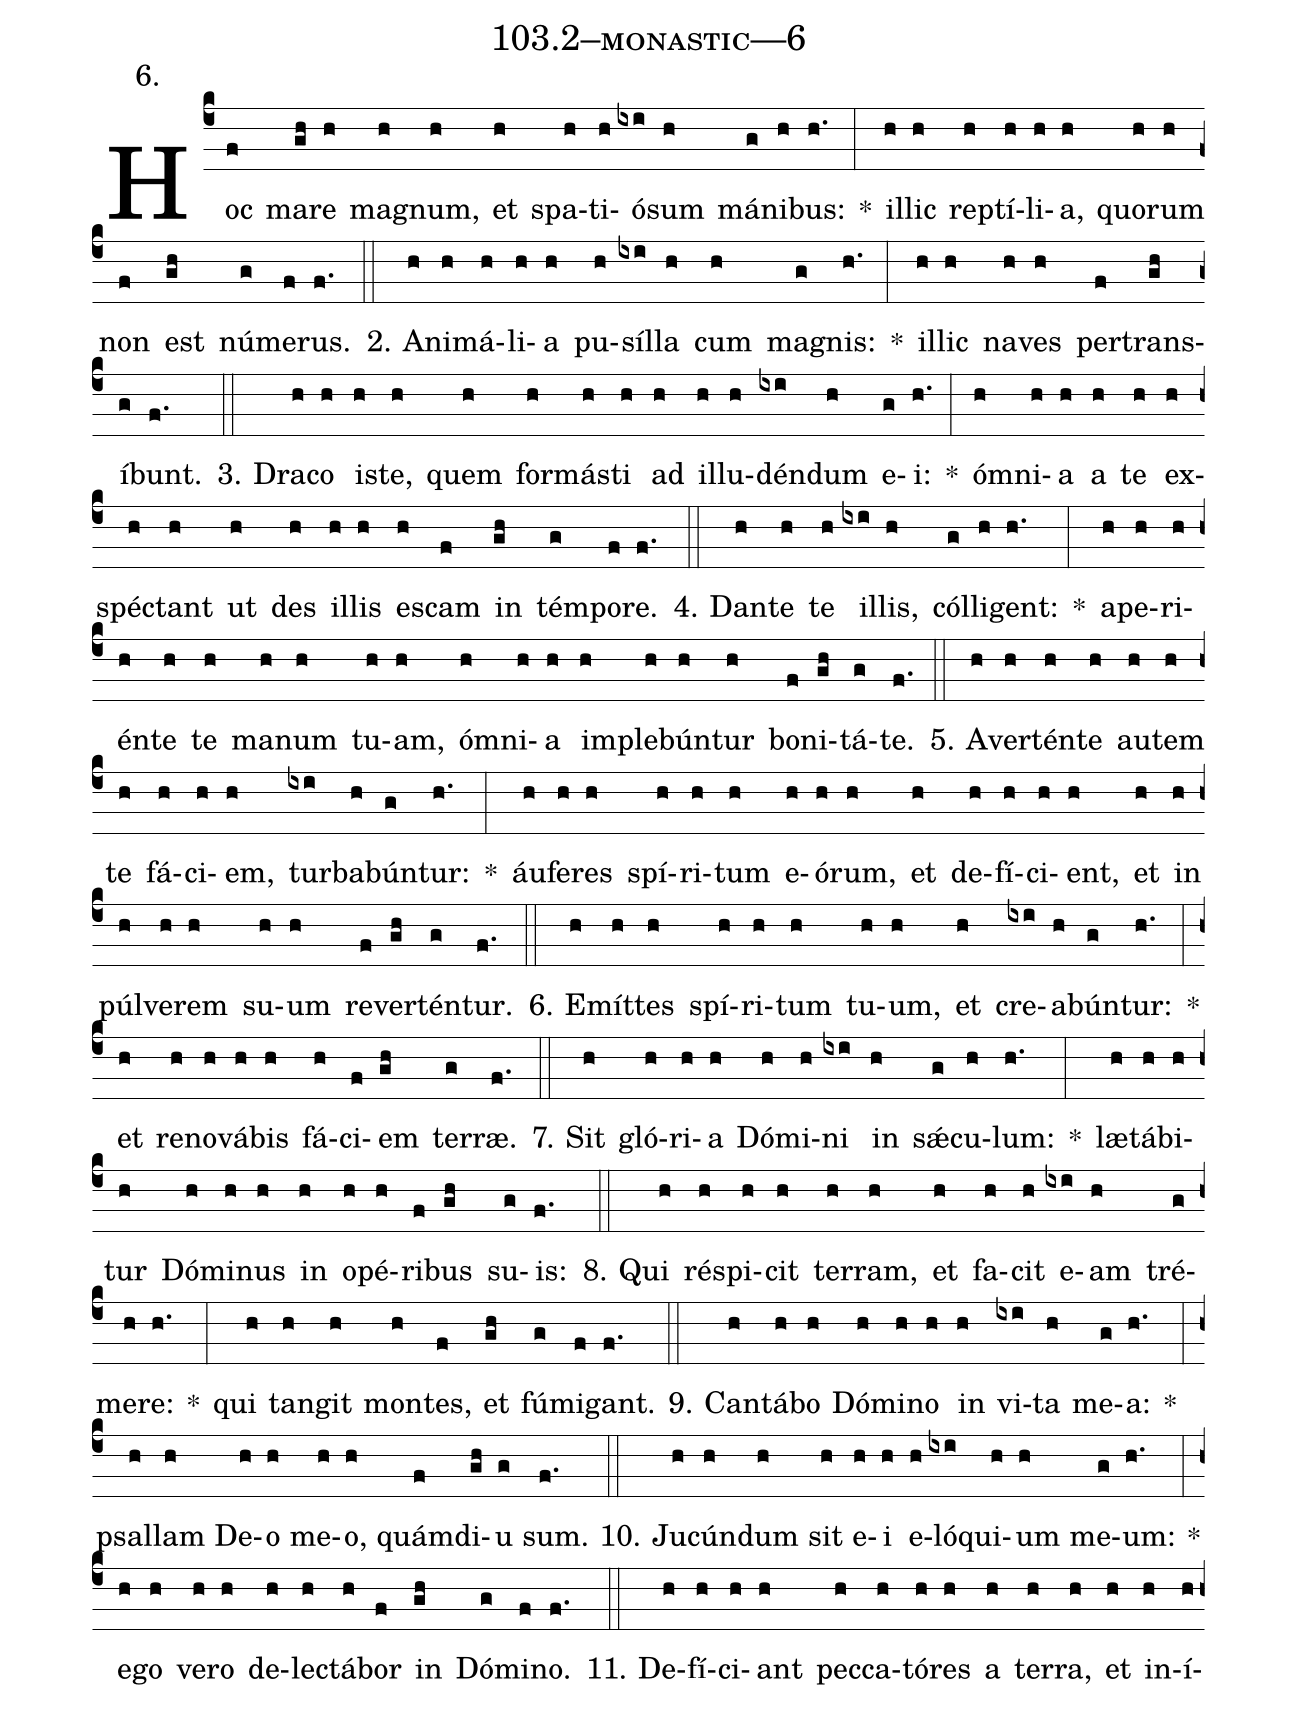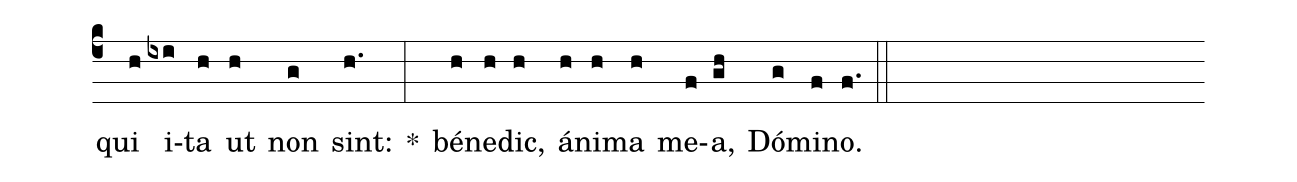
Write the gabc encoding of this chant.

name: 103.2--monastic---6;
annotation: 6.;
%%
(c4)Hoc(f) ma(gh)re(h) ma(h)gnum,(h) et(h) spa(h)ti(h)ó(ixi)sum(h) má(g)ni(h)bus:(h.) *(:) il(h)lic(h) rep(h)tí(h)li(h)a,(h) quo(h)rum(h) non(f) est(gh) nú(g)me(f)rus.(f.) (::)
2. A(h)ni(h)má(h)li(h)a(h) pu(h)síl(ixi)la(h) cum(h) ma(g)gnis:(h.) *(:) il(h)lic(h) na(h)ves(h) per(f)trans(gh)í(g)bunt.(f.) (::)
3. Dra(h)co(h) is(h)te,(h) quem(h) for(h)más(h)ti(h) ad(h) il(h)lu(h)dén(ixi)dum(h) e(g)i:(h.) *(:) óm(h)ni(h)a(h) a(h) te(h) ex(h)spéc(h)tant(h) ut(h) des(h) il(h)lis(h) es(h)cam(f) in(gh) tém(g)po(f)re.(f.) (::)
4. Dan(h)te(h) te(h) il(ixi)lis,(h) cól(g)li(h)gent:(h.) *(:) a(h)pe(h)ri(h)én(h)te(h) te(h) ma(h)num(h) tu(h)am,(h) óm(h)ni(h)a(h) im(h)ple(h)bún(h)tur(h) bo(f)ni(gh)tá(g)te.(f.) (::)
5. A(h)ver(h)tén(h)te(h) au(h)tem(h) te(h) fá(h)ci(h)em,(h) tur(ixi)ba(h)bún(g)tur:(h.) *(:) áu(h)fe(h)res(h) spí(h)ri(h)tum(h) e(h)ó(h)rum,(h) et(h) de(h)fí(h)ci(h)ent,(h) et(h) in(h) púl(h)ve(h)rem(h) su(h)um(h) re(f)ver(gh)tén(g)tur.(f.) (::)
6. E(h)mít(h)tes(h) spí(h)ri(h)tum(h) tu(h)um,(h) et(h) cre(ixi)a(h)bún(g)tur:(h.) *(:) et(h) re(h)no(h)vá(h)bis(h) fá(h)ci(f)em(gh) ter(g)ræ.(f.) (::)
7. Sit(h) gló(h)ri(h)a(h) Dó(h)mi(h)ni(ixi) in(h) sǽ(g)cu(h)lum:(h.) *(:) læ(h)tá(h)bi(h)tur(h) Dó(h)mi(h)nus(h) in(h) o(h)pé(h)ri(f)bus(gh) su(g)is:(f.) (::)
8. Qui(h) ré(h)spi(h)cit(h) ter(h)ram,(h) et(h) fa(h)cit(h) e(ixi)am(h) tré(g)me(h)re:(h.) *(:) qui(h) tan(h)git(h) mon(h)tes,(f) et(gh) fú(g)mi(f)gant.(f.) (::)
9. Can(h)tá(h)bo(h) Dó(h)mi(h)no(h) in(h) vi(ixi)ta(h) me(g)a:(h.) *(:) psal(h)lam(h) De(h)o(h) me(h)o,(h) quám(f)di(gh)u(g) sum.(f.) (::)
10. Ju(h)cún(h)dum(h) sit(h) e(h)i(h) e(h)ló(ixi)qui(h)um(h) me(g)um:(h.) *(:) e(h)go(h) ve(h)ro(h) de(h)lec(h)tá(h)bor(f) in(gh) Dó(g)mi(f)no.(f.) (::)
11. De(h)fí(h)ci(h)ant(h) pec(h)ca(h)tó(h)res(h) a(h) ter(h)ra,(h) et(h) in(h)í(h)qui(h) i(ixi)ta(h) ut(h) non(g) sint:(h.) *(:) bé(h)ne(h)dic,(h) á(h)ni(h)ma(h) me(f)a,(gh) Dó(g)mi(f)no.(f.) (::)
